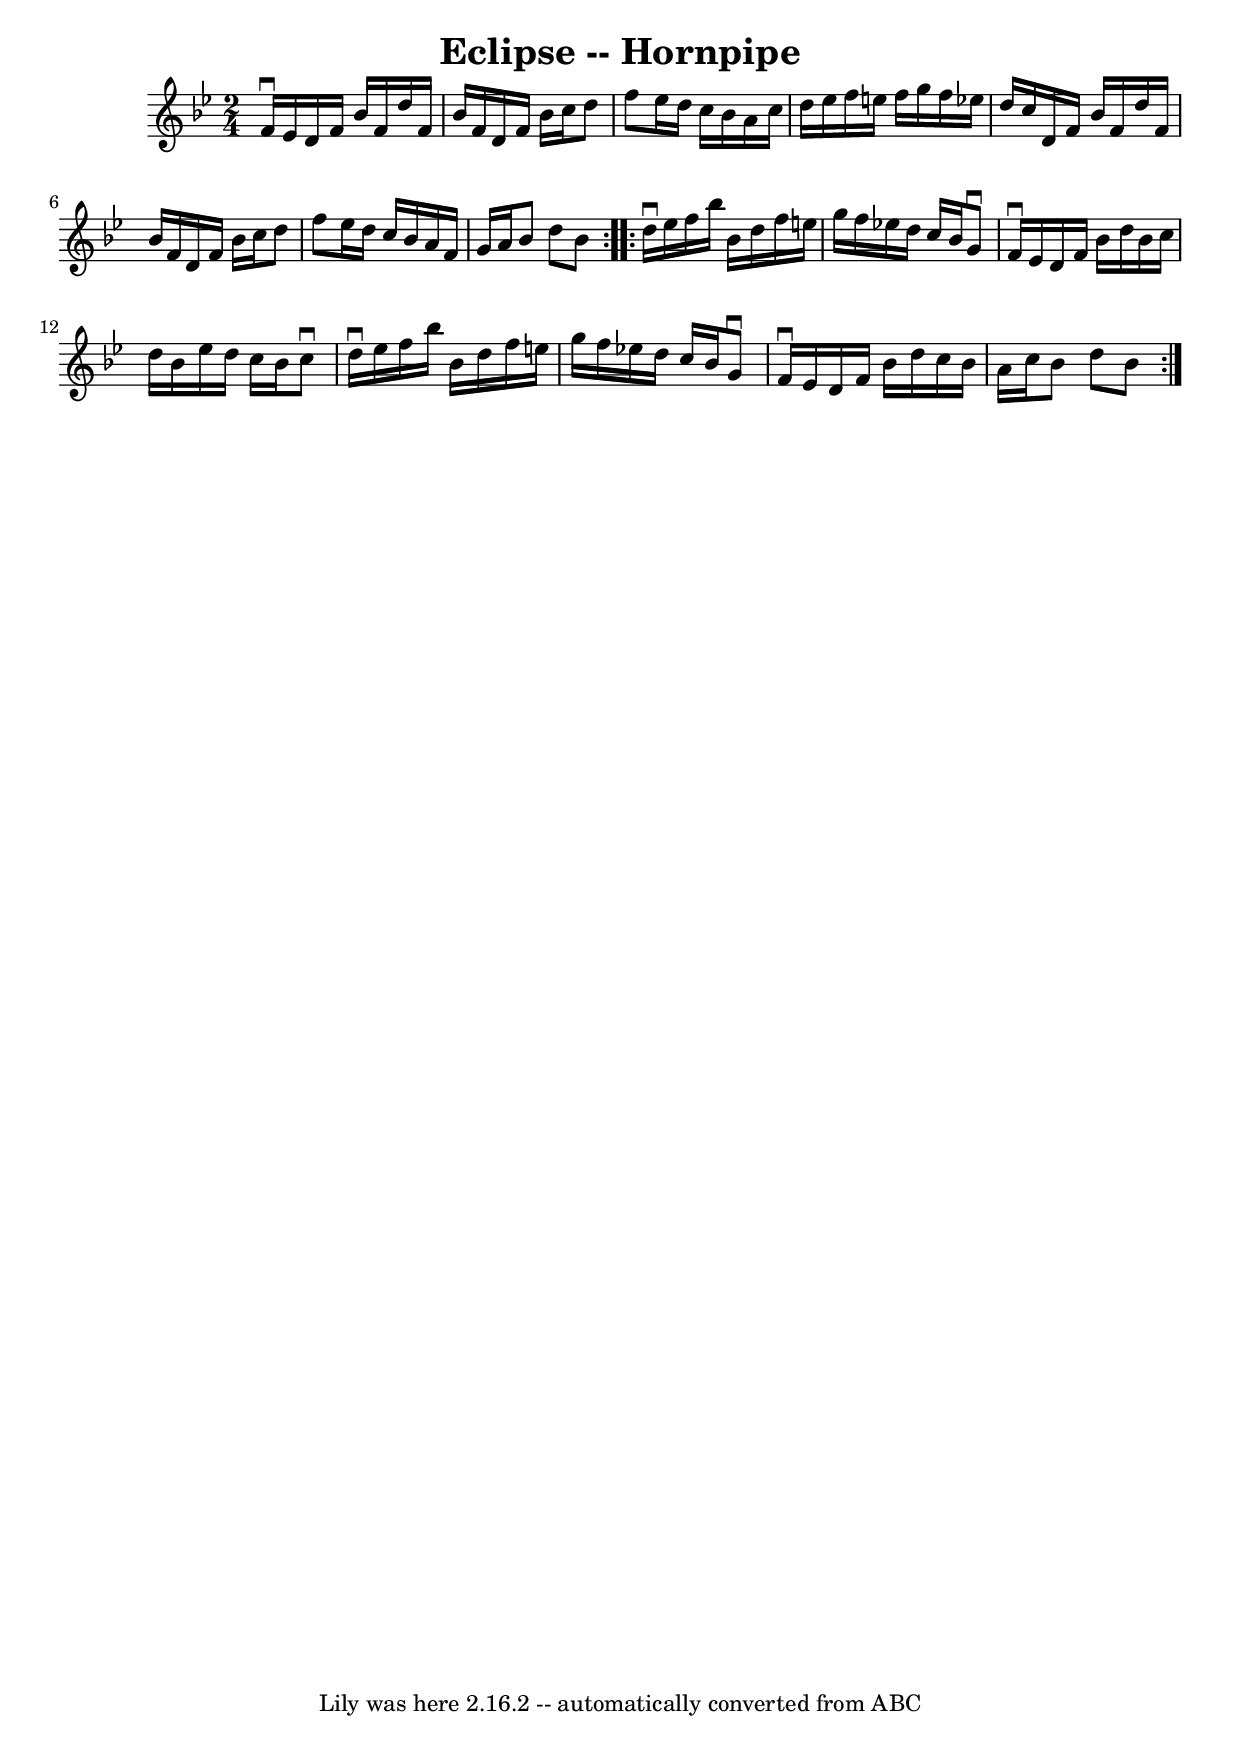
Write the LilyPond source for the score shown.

\version "2.7.40"
\include "Mammoth.ily"
\header {
	%% book = "Ryan's Mammoth Collection"
	crossRefNumber = "1"
	footnotes = "\\\\135 784"
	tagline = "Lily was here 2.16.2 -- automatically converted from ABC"
	title = "Eclipse -- Hornpipe"
}
voicedefault =  {
\set Score.defaultBarType = "empty"

\repeat volta 2 {
\time 2/4 \key bes \major f'16^\downbow ees'16  |
 d'16 f'16  
 bes'16 f'16 d''16 f'16 bes'16 f'16    |
 d'16 f'16  
 bes'16 c''16 d''8 f''8    |
 ees''16 d''16 c''16    
bes'16 a'16 c''16 d''16 ees''16    |
 f''16 e''16    
f''16 g''16 f''16 ees''!16 d''16 c''16    |
 d'16    
f'16 bes'16 f'16 d''16 f'16 bes'16 f'16    |
 d'16    
f'16 bes'16 c''16 d''8 f''8    |
 ees''16 d''16 c''16 
 bes'16 a'16 f'16 g'16 a'16    |
 bes'8 d''8 bes'8  
}     \repeat volta 2 { d''16^\downbow ees''16  |
 f''16    
bes''16 bes'16 d''16 f''16 e''16 g''16 f''16    |
   
ees''!16 d''16 c''16 bes'16 g'8^\downbow f'16^\downbow ees'16 
   |
 d'16 f'16 bes'16 d''16 bes'16 c''16 d''16    
bes'16    |
 ees''16 d''16 c''16 bes'16 c''8^\downbow   
d''16^\downbow ees''16    |
 f''16 bes''16 bes'16 d''16   
 f''16 e''16 g''16 f''16    |
 ees''!16 d''16 c''16    
bes'16 g'8^\downbow f'16^\downbow ees'16    |
 d'16 f'16    
bes'16 d''16 c''16 bes'16 a'16 c''16    |
 bes'8 d''8 
 bes'8  }   
}

\score{
    <<

	\context Staff="default"
	{
	    \voicedefault 
	}

    >>
	\layout {
	}
	\midi {}
}
